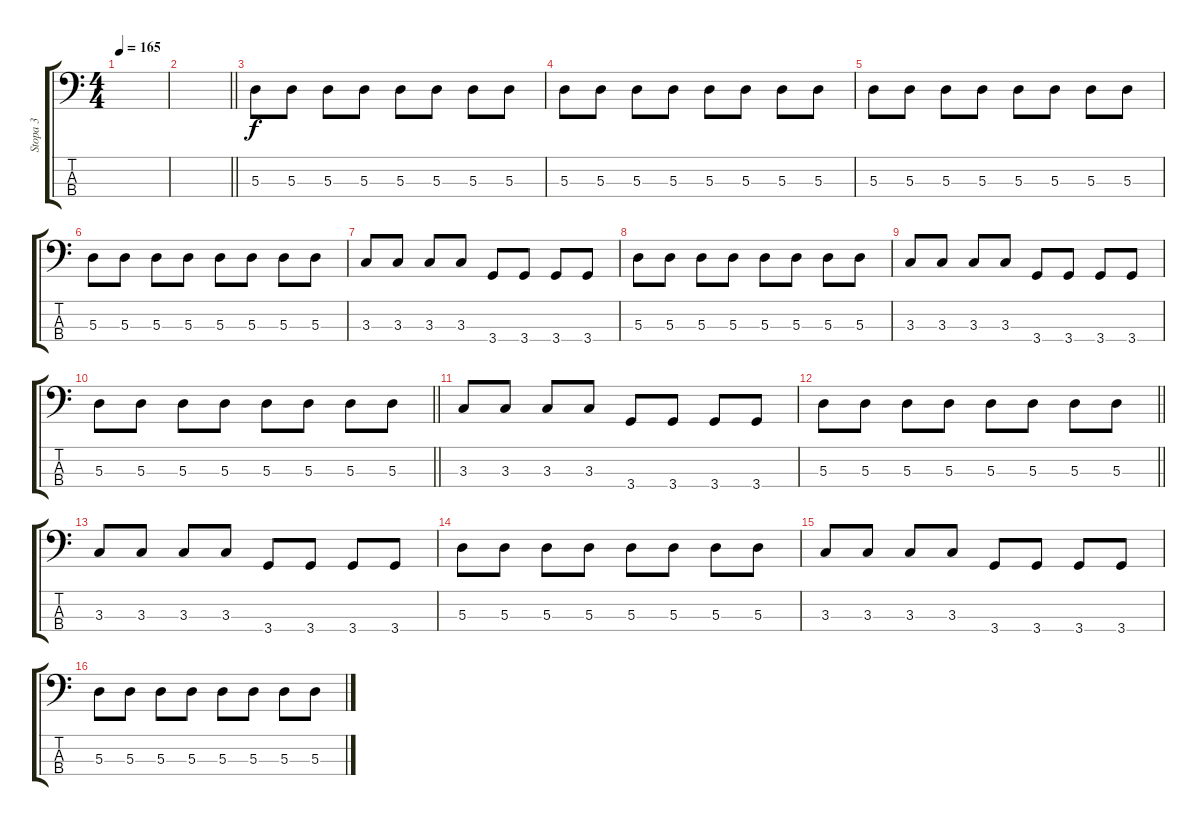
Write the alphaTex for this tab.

\track ("Stopa 3" "Stopa 3") {instrument synthbass1}
\staff {score tabs}
\tuning (G2 D2 A1 E1) {hide}
\ts (4 4)
\tempo 165
\clef f4
\ks c
|
\barLineRight lightlight
|
\section ("" "")
5.3.8 5.3.8 5.3.8 5.3.8 5.3.8 5.3.8 5.3.8 5.3.8 |
5.3.8 5.3.8 5.3.8 5.3.8 5.3.8 5.3.8 5.3.8 5.3.8 |
5.3.8 5.3.8 5.3.8 5.3.8 5.3.8 5.3.8 5.3.8 5.3.8 |
5.3.8 5.3.8 5.3.8 5.3.8 5.3.8 5.3.8 5.3.8 5.3.8 |
3.3.8 3.3.8 3.3.8 3.3.8 3.4.8 3.4.8 3.4.8 3.4.8 |
5.3.8 5.3.8 5.3.8 5.3.8 5.3.8 5.3.8 5.3.8 5.3.8 |
3.3.8 3.3.8 3.3.8 3.3.8 3.4.8 3.4.8 3.4.8 3.4.8 |
\barLineRight lightlight
5.3.8 5.3.8 5.3.8 5.3.8 5.3.8 5.3.8 5.3.8 5.3.8 |
\section ("" "")
3.3.8 3.3.8 3.3.8 3.3.8 3.4.8 3.4.8 3.4.8 3.4.8 |
\barLineRight lightlight
5.3.8 5.3.8 5.3.8 5.3.8 5.3.8 5.3.8 5.3.8 5.3.8 |
3.3.8 3.3.8 3.3.8 3.3.8 3.4.8 3.4.8 3.4.8 3.4.8 |
5.3.8 5.3.8 5.3.8 5.3.8 5.3.8 5.3.8 5.3.8 5.3.8 |
3.3.8 3.3.8 3.3.8 3.3.8 3.4.8 3.4.8 3.4.8 3.4.8 |
5.3.8 5.3.8 5.3.8 5.3.8 5.3.8 5.3.8 5.3.8 5.3.8
